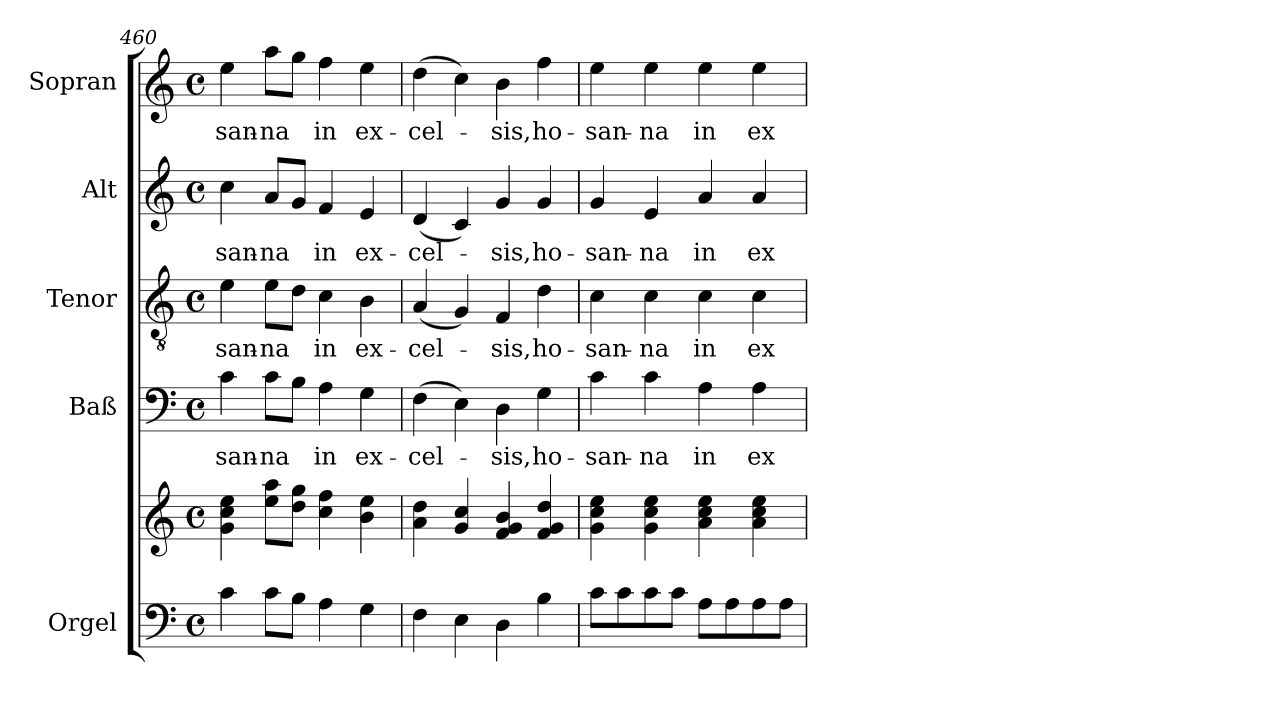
**kern	**kern	**kern	**text	**kern	**text	**kern	**text	**kern	**text
*part5	*part5	*part4	*part4	*part3	*part3	*part2	*part2	*part1	*part1
*staff6	*staff5	*staff4	*staff4	*staff3	*staff3	*staff2	*staff2	*staff1	*staff1
*I"Orgel	*	*I"Baß	*	*I"Tenor	*	*I"Alt	*	*I"Sopran	*
*clefF4	*clefG2	*clefF4	*	*clefGv2	*	*clefG2	*	*clefG2	*
*k[]	*k[]	*k[]	*	*k[]	*	*k[]	*	*k[]	*
*C:	*C:	*C:	*	*C:	*	*C:	*	*C:	*
*M4/4	*M4/4	*M4/4	*	*M4/4	*	*M4/4	*	*M4/4	*
*met(c)	*met(c)	*met(c)	*	*met(c)	*	*met(c)	*	*met(c)	*
=460	=460	=460	=460	=460	=460	=460	=460	=460	=460
!	!	!	!LO:LY:b	!	!LO:LY:b	!	!LO:LY:b	!	!LO:LY:b
4c\	4g\ 4cc\ 4ee\	4c\	-san-	4e\	-san-	4cc\	-san-	4ee\	-san-
!	!	!	!LO:LY:b	!	!LO:LY:b	!	!LO:LY:b	!	!LO:LY:b
8c\L	8ee\ 8aa\L	8c\L	-na	8e\L	-na	8a/L	-na	8aa\L	-na
8B\J	8dd\ 8gg\J	8B\J	.	8d\J	.	8g/J	.	8gg\J	.
!	!	!	!LO:LY:b	!	!LO:LY:b	!	!LO:LY:b	!	!LO:LY:b
4A\	4cc\ 4ff\	4A\	in	4c\	in	4f/	in	4ff\	in
!	!	!	!LO:LY:b	!	!LO:LY:b	!	!LO:LY:b	!	!LO:LY:b
4G\	4b\ 4ee\	4G\	ex-	4B\	ex-	4e/	ex-	4ee\	ex-
=461	=461	=461	=461	=461	=461	=461	=461	=461	=461
!	!	!	!LO:LY:b	!	!LO:LY:b	!	!LO:LY:b	!	!LO:LY:b
4F\	4a\ 4dd\	(>4F\	-cel-	(<4A/	-cel-	(<4d/	-cel-	(>4dd\	-cel-
4E\	4g/ 4cc/	4E\)	.	4G/)	.	4c/)	.	4cc\)	.
!	!	!	!LO:LY:b	!	!LO:LY:b	!	!LO:LY:b	!	!LO:LY:b
4D\	4f/ 4g/ 4b/	4D\	-sis,	4F/	-sis,	4g/	-sis,	4b\	-sis,
!	!	!	!LO:LY:b	!	!LO:LY:b	!	!LO:LY:b	!	!LO:LY:b
4B\	4f/ 4g/ 4dd/	4G\	ho-	4d\	ho-	4g/	ho-	4ff\	ho-
=462	=462	=462	=462	=462	=462	=462	=462	=462	=462
!	!	!	!LO:LY:b	!	!LO:LY:b	!	!LO:LY:b	!	!LO:LY:b
8c\L	4g\ 4cc\ 4ee\	4c\	-san-	4c\	-san-	4g/	-san-	4ee\	-san-
8c\	.	.	.	.	.	.	.	.	.
!	!	!	!LO:LY:b	!	!LO:LY:b	!	!LO:LY:b	!	!LO:LY:b
8c\	4g\ 4cc\ 4ee\	4c\	-na	4c\	-na	4e/	-na	4ee\	-na
8c\J	.	.	.	.	.	.	.	.	.
!	!	!	!LO:LY:b	!	!LO:LY:b	!	!LO:LY:b	!	!LO:LY:b
8A\L	4a\ 4cc\ 4ee\	4A\	in	4c\	in	4a/	in	4ee\	in
8A\	.	.	.	.	.	.	.	.	.
!	!	!	!LO:LY:b	!	!LO:LY:b	!	!LO:LY:b	!	!LO:LY:b
8A\	4a\ 4cc\ 4ee\	4A\	ex-	4c\	ex-	4a/	ex-	4ee\	ex-
8A\J	.	.	.	.	.	.	.	.	.
=	=	=	=	=	=	=	=	=	=
*-	*-	*-	*-	*-	*-	*-	*-	*-	*-
